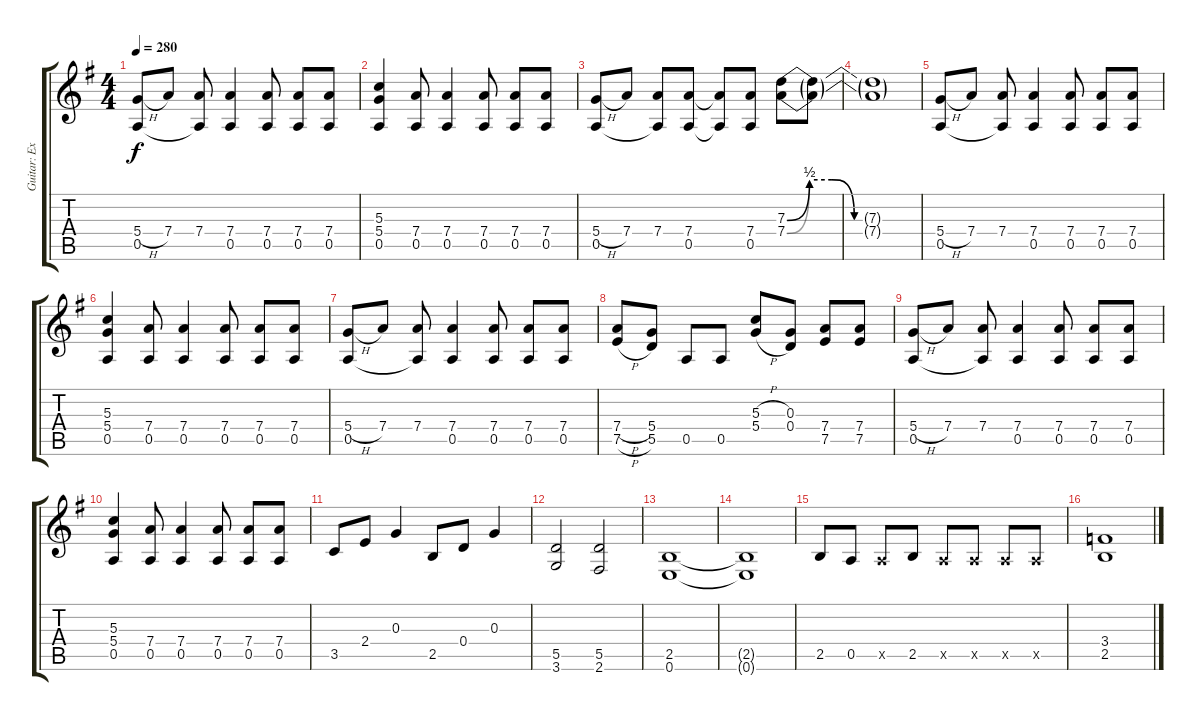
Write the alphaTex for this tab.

\track ("Guitar: Extra" "Guitar: Ex") {instrument overdrivenguitar}
\staff {score tabs}
\tuning (E4 B3 G3 D3 A2 E2) {hide}
\ts (4 4)
\tempo 280
\clef g2
\ks g
(5.4{h} 0.5).8{dy f} 7.4.8 (7.4 0.5{t}).8 (7.4 0.5).4 (7.4 0.5).8 (7.4 0.5).8 (7.4 0.5).8 |
(5.3 5.4 0.5).4 (7.4 0.5).8 (7.4 0.5).4 (7.4 0.5).8 (7.4 0.5).8 (7.4 0.5).8 |
(5.4{h} 0.5).8 7.4.8 (7.4 0.5{t}).8 (7.4 0.5).8 (7.4{t} 0.5{t}).8 (7.4 0.5).8 (7.3{be (custom 0 0 10 2 20 2 30 0 60 0)} 7.4{be (custom 0 0 10 2 20 2 30 0 60 0)}).8 (7.3{t} 7.4{t}).8 |
(7.3{t} 7.4{t}).1 |
(5.4{h} 0.5).8 7.4.8 (7.4 0.5{t}).8 (7.4 0.5).4 (7.4 0.5).8 (7.4 0.5).8 (7.4 0.5).8 |
(5.3 5.4 0.5).4 (7.4 0.5).8 (7.4 0.5).4 (7.4 0.5).8 (7.4 0.5).8 (7.4 0.5).8 |
(5.4{h} 0.5).8 7.4.8 (7.4 0.5{t}).8 (7.4 0.5).4 (7.4 0.5).8 (7.4 0.5).8 (7.4 0.5).8 |
(7.4{h} 7.5{h}).8 (5.4 5.5).8 0.5.8 0.5.8 (5.3{h} 5.4{h}).8 (0.3 0.4).8 (7.4 7.5).8 (7.4 7.5).8 |
(5.4{h} 0.5).8 7.4.8 (7.4 0.5{t}).8 (7.4 0.5).4 (7.4 0.5).8 (7.4 0.5).8 (7.4 0.5).8 |
(5.3 5.4 0.5).4 (7.4 0.5).8 (7.4 0.5).4 (7.4 0.5).8 (7.4 0.5).8 (7.4 0.5).8 |
3.5.8 2.4.8 0.3.4 2.5.8 0.4.8 0.3.4 |
(5.5 3.6).2 (5.5 2.6).2 |
(2.5 0.6).1 |
(2.5{t} 0.6{t}).1 |
2.5.8 0.5.8 0.5{x}.8 2.5.8 0.5{x}.8 0.5{x}.8 0.5{x}.8 0.5{x}.8 |
(3.4 2.5).1
